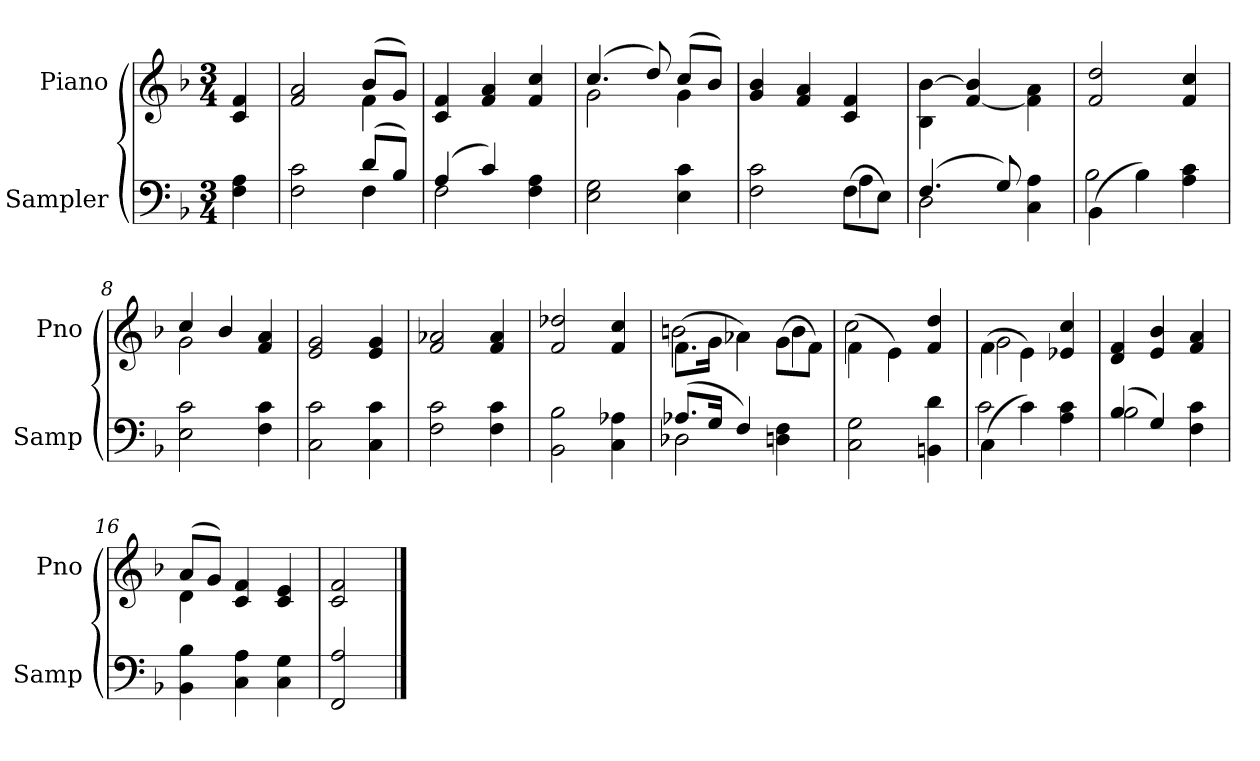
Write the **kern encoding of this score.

**kern	**kern
*part2	*part1
*staff2	*staff1
*I"Sampler	*I"Piano
*I'Samp	*I'Pno
*clefF4	*clefG2
*k[b-]	*k[b-]
*F:	*F:
*M3/4	*M3/4
=1	=1
4F 4A	4c 4f
=2	=2
*^	*^
2F 2c	2ryy	2f 2a	2ryy
(8d/L	4F	(8b-/L	4f
8B-/J)	.	8g/J)	.
*	*	*v	*v
=3	=3	=3
(4A/	2F	4c 4f
4c/)	.	4f 4a
4F 4A	4ryy	4f 4cc
*v	*v	*
=4	=4
*	*^
2E 2G	(4.cc/	2g
.	8dd/)	.
4E 4c	(8cc/L	4g
.	8b-/J)	.
*	*v	*v
=5	=5
*^	*
2F 2c	2ryy	4g 4b-
.	.	4f 4a
(8F\L	4A	4c 4f
8E\J)	.	.
=6	=6	=6
(4.F/	2D	4B-\ [4b-\
.	.	[4f/ 4b-/]
8G/)	.	.
4C 4A	4ryy	4f\] 4a\
=7	=7	=7
(4BB-\	2B-	2f 2dd
4B-\)	.	.
4A 4c	4ryy	4f 4cc
*v	*v	*
=8	=8
*	*^
2E 2c	4cc/	2g
.	4b-/	.
4F 4c	4f 4a	4ryy
*	*v	*v
=9	=9
2C 2c	2e 2g
4C 4c	4e 4g
=10	=10
2F 2c	2f 2a-X
4F 4c	4f 4a-
=11	=11
2BB- 2B-	2f 2dd-X
4C 4A-X	4f 4cc
=12	=12
*^	*^
(8.A-X/L	2D-X	(8.f\L	2bn
16G/Jk	.	16g\Jk	.
4F/)	.	4a-X\)	.
4D 4F	4ryy	(8g\L	4b
.	.	8f\J)	.
*v	*v	*	*
=13	=13	=13
2C 2G	(4f\	2cc
.	4e\)	.
4BBn 4d	4f 4dd	4ryy
=14	=14	=14
*^	*	*
(4C\	2c	(4f\	2g
4c\)	.	4e\)	.
4A 4c	4ryy	4e-X 4cc	4ryy
*	*	*v	*v
=15	=15	=15
(4B-/	2B-	4d 4f
4G/)	.	4e 4b-
4F 4c	4ryy	4f 4a
*v	*v	*
=16	=16
*	*^
4BB- 4B-	(8a/L	4d
.	8g/J)	.
4C 4A	4c 4f	2ryy
4C 4G	4c 4e	.
*	*v	*v
=17	=17
2FF 2A	2c 2f
==	==
*-	*-
